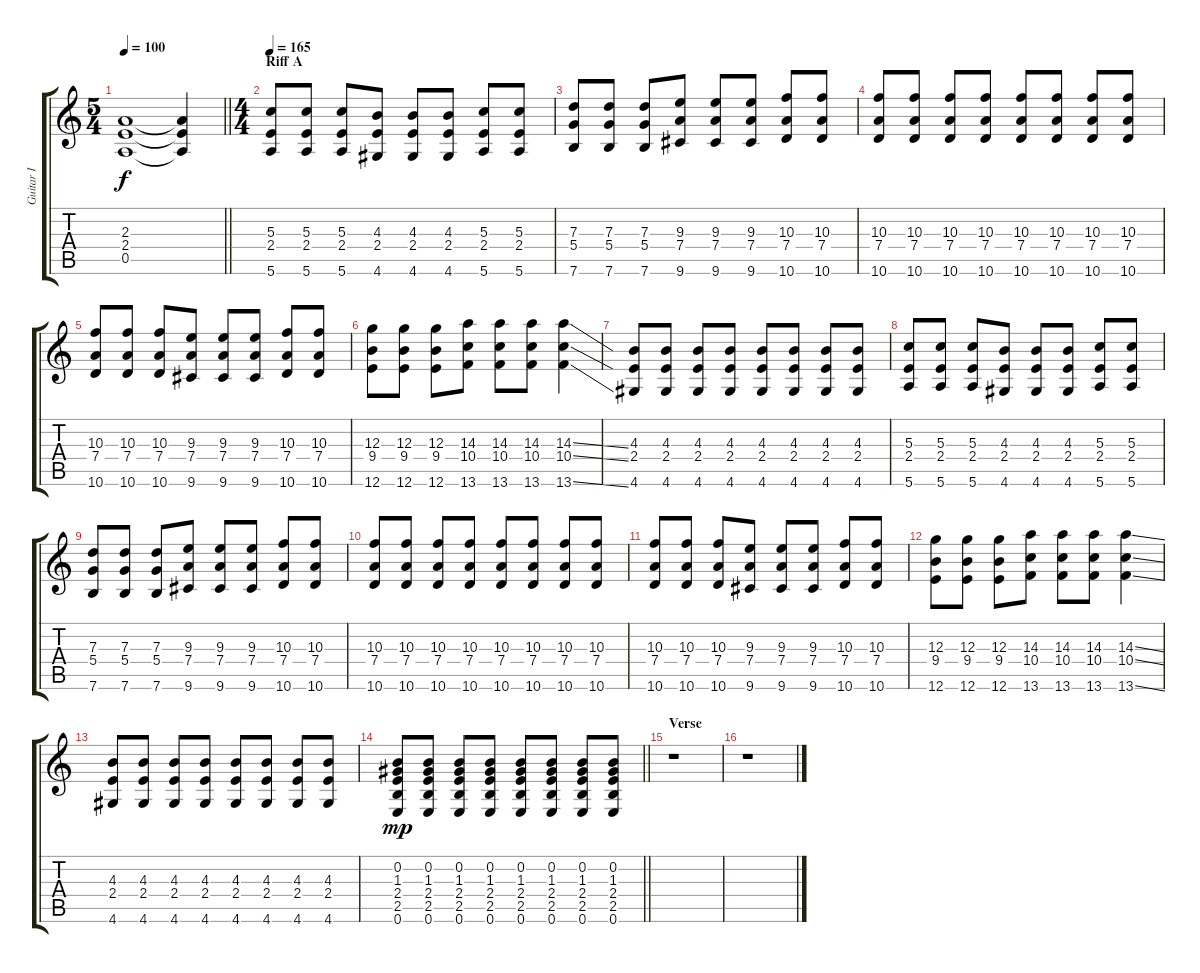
\track ("Guitar I" "Guitar I") {instrument distortionguitar}
\staff {score tabs}
\tuning (E4 B3 G3 D3 A2 E2) {hide}
\ts (5 4)
\tempo 100
\clef g2
\barLineRight lightlight
\ks c
(2.3 2.4 0.5).1{dy f} (2.3{t} 2.4{t} 0.5{t}).4 |
\ts (4 4)
\section ("" "Riff A")
\tempo 165
(5.3 2.4 5.6).8 (5.3 2.4 5.6).8 (5.3 2.4 5.6).8 (4.3 2.4 4.6).8 (4.3 2.4 4.6).8 (4.3 2.4 4.6).8 (5.3 2.4 5.6).8 (5.3 2.4 5.6).8 |
(7.3 5.4 7.6).8 (7.3 5.4 7.6).8 (7.3 5.4 7.6).8 (9.3 7.4 9.6).8 (9.3 7.4 9.6).8 (9.3 7.4 9.6).8 (10.3 7.4 10.6).8 (10.3 7.4 10.6).8 |
(10.3 7.4 10.6).8 (10.3 7.4 10.6).8 (10.3 7.4 10.6).8 (10.3 7.4 10.6).8 (10.3 7.4 10.6).8 (10.3 7.4 10.6).8 (10.3 7.4 10.6).8 (10.3 7.4 10.6).8 |
(10.3 7.4 10.6).8 (10.3 7.4 10.6).8 (10.3 7.4 10.6).8 (9.3 7.4 9.6).8 (9.3 7.4 9.6).8 (9.3 7.4 9.6).8 (10.3 7.4 10.6).8 (10.3 7.4 10.6).8 |
(12.3 9.4 12.6).8 (12.3 9.4 12.6).8 (12.3 9.4 12.6).8 (14.3 10.4 13.6).8 (14.3 10.4 13.6).8 (14.3 10.4 13.6).8 (14.3{ss} 10.4{ss} 13.6{ss}).4 |
(4.3 2.4 4.6).8 (4.3 2.4 4.6).8 (4.3 2.4 4.6).8 (4.3 2.4 4.6).8 (4.3 2.4 4.6).8 (4.3 2.4 4.6).8 (4.3 2.4 4.6).8 (4.3 2.4 4.6).8 |
(5.3 2.4 5.6).8 (5.3 2.4 5.6).8 (5.3 2.4 5.6).8 (4.3 2.4 4.6).8 (4.3 2.4 4.6).8 (4.3 2.4 4.6).8 (5.3 2.4 5.6).8 (5.3 2.4 5.6).8 |
(7.3 5.4 7.6).8 (7.3 5.4 7.6).8 (7.3 5.4 7.6).8 (9.3 7.4 9.6).8 (9.3 7.4 9.6).8 (9.3 7.4 9.6).8 (10.3 7.4 10.6).8 (10.3 7.4 10.6).8 |
(10.3 7.4 10.6).8 (10.3 7.4 10.6).8 (10.3 7.4 10.6).8 (10.3 7.4 10.6).8 (10.3 7.4 10.6).8 (10.3 7.4 10.6).8 (10.3 7.4 10.6).8 (10.3 7.4 10.6).8 |
(10.3 7.4 10.6).8 (10.3 7.4 10.6).8 (10.3 7.4 10.6).8 (9.3 7.4 9.6).8 (9.3 7.4 9.6).8 (9.3 7.4 9.6).8 (10.3 7.4 10.6).8 (10.3 7.4 10.6).8 |
(12.3 9.4 12.6).8 (12.3 9.4 12.6).8 (12.3 9.4 12.6).8 (14.3 10.4 13.6).8 (14.3 10.4 13.6).8 (14.3 10.4 13.6).8 (14.3{ss} 10.4{ss} 13.6{ss}).4 |
(4.3 2.4 4.6).8 (4.3 2.4 4.6).8 (4.3 2.4 4.6).8 (4.3 2.4 4.6).8 (4.3 2.4 4.6).8 (4.3 2.4 4.6).8 (4.3 2.4 4.6).8 (4.3 2.4 4.6).8 |
\barLineRight lightlight
(0.2 1.3 2.4 2.5 0.6).8{dy mp} (0.2 1.3 2.4 2.5 0.6).8 (0.2 1.3 2.4 2.5 0.6).8 (0.2 1.3 2.4 2.5 0.6).8 (0.2 1.3 2.4 2.5 0.6).8 (0.2 1.3 2.4 2.5 0.6).8 (0.2 1.3 2.4 2.5 0.6).8 (0.2 1.3 2.4 2.5 0.6).8 |
\section ("" "Verse")
r.1 |
r.1
